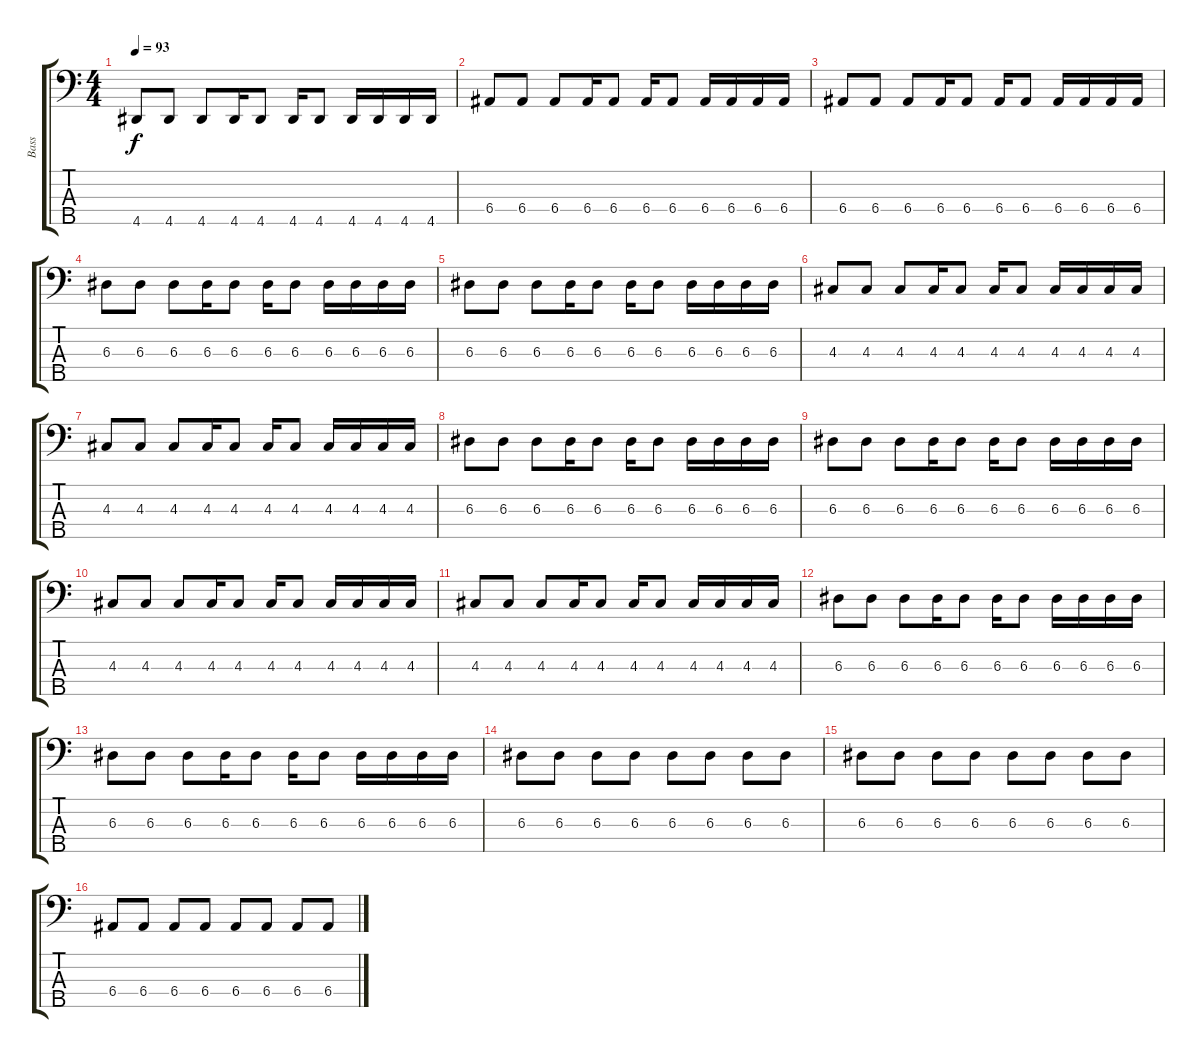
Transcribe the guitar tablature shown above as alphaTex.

\track ("Bass" "Bass") {instrument electricbassfinger}
\staff {score tabs}
\tuning (G2 D2 A1 E1 B0) {hide}
\ts (4 4)
\tempo 93
\clef f4
\ks c
4.5.8{dy f} 4.5.8 4.5.8 4.5.16 4.5.8 4.5.16 4.5.8 4.5.16 4.5.16 4.5.16 4.5.16 |
6.4.8 6.4.8 6.4.8 6.4.16 6.4.8 6.4.16 6.4.8 6.4.16 6.4.16 6.4.16 6.4.16 |
6.4.8 6.4.8 6.4.8 6.4.16 6.4.8 6.4.16 6.4.8 6.4.16 6.4.16 6.4.16 6.4.16 |
6.3.8 6.3.8 6.3.8 6.3.16 6.3.8 6.3.16 6.3.8 6.3.16 6.3.16 6.3.16 6.3.16 |
6.3.8 6.3.8 6.3.8 6.3.16 6.3.8 6.3.16 6.3.8 6.3.16 6.3.16 6.3.16 6.3.16 |
4.3.8 4.3.8 4.3.8 4.3.16 4.3.8 4.3.16 4.3.8 4.3.16 4.3.16 4.3.16 4.3.16 |
4.3.8 4.3.8 4.3.8 4.3.16 4.3.8 4.3.16 4.3.8 4.3.16 4.3.16 4.3.16 4.3.16 |
6.3.8 6.3.8 6.3.8 6.3.16 6.3.8 6.3.16 6.3.8 6.3.16 6.3.16 6.3.16 6.3.16 |
6.3.8 6.3.8 6.3.8 6.3.16 6.3.8 6.3.16 6.3.8 6.3.16 6.3.16 6.3.16 6.3.16 |
4.3.8 4.3.8 4.3.8 4.3.16 4.3.8 4.3.16 4.3.8 4.3.16 4.3.16 4.3.16 4.3.16 |
4.3.8 4.3.8 4.3.8 4.3.16 4.3.8 4.3.16 4.3.8 4.3.16 4.3.16 4.3.16 4.3.16 |
6.3.8 6.3.8 6.3.8 6.3.16 6.3.8 6.3.16 6.3.8 6.3.16 6.3.16 6.3.16 6.3.16 |
6.3.8 6.3.8 6.3.8 6.3.16 6.3.8 6.3.16 6.3.8 6.3.16 6.3.16 6.3.16 6.3.16 |
6.3.8 6.3.8 6.3.8 6.3.8 6.3.8 6.3.8 6.3.8 6.3.8 |
6.3.8 6.3.8 6.3.8 6.3.8 6.3.8 6.3.8 6.3.8 6.3.8 |
6.4.8 6.4.8 6.4.8 6.4.8 6.4.8 6.4.8 6.4.8 6.4.8
